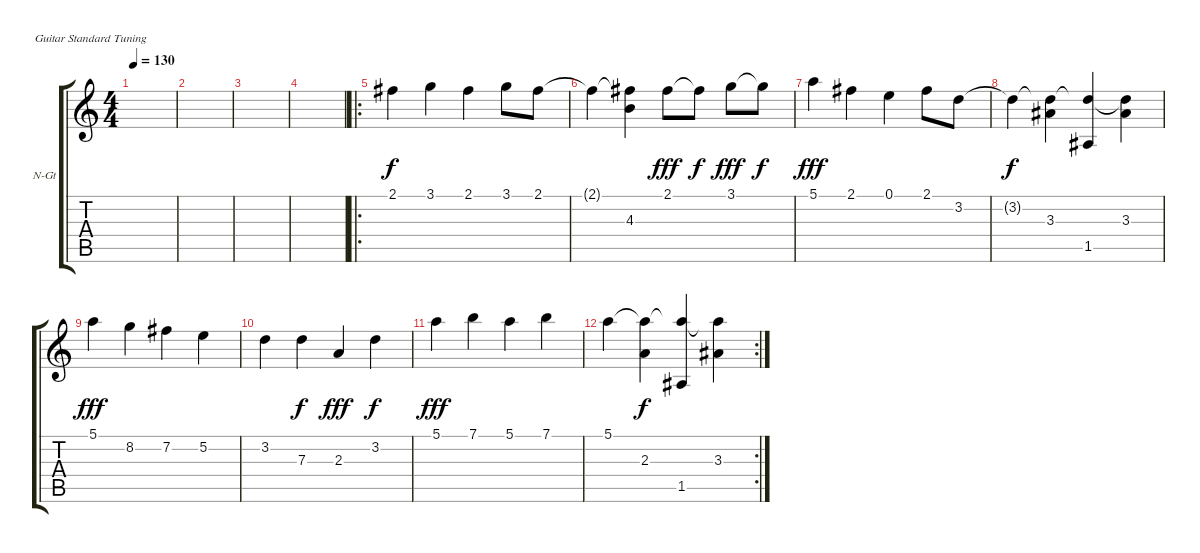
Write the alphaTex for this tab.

\bracketExtendMode groupsimilarinstruments
\firstSystemTrackNameOrientation horizontal
\otherSystemsTrackNameOrientation horizontal
\track ("Nylon Guitar" "N-Gt") {instrument acousticguitarnylon}
\staff {score tabs}
\tuning (E4 B3 G3 D3 A2 E2)
\ts (4 4)
\tempo 130
\clef g2
\scale
0.333333
\ks c
|
\scale
0.333333 |
\scale
0.333333 |
\scale
0.333333 |
\ro
\scale
0.333333 2.1.4 3.1.4 2.1.4 3.1.8 2.1.8 |
\scale
0.333333 2.1{t}.4{dy f} (2.1{t} 4.3).4 2.1.8{dy fff} 2.1{t}.8{dy f} 3.1.8{dy fff} 3.1{t}.8{dy f} |
\scale
0.333333 5.1.4{dy fff} 2.1.4 0.1.4 2.1.8 3.2.8 |
\scale
0.333333 3.2{t}.4{dy f} (3.3 3.2{t}).4 (1.5 3.2{t}).4 (3.2{t} 3.3).4 |
\scale
0.333333 5.1.4{dy fff} 8.2.4 7.2.4 5.2.4 |
\scale
0.333333 3.2.4 7.3.4{dy f} 2.3.4{dy fff} 3.2.4{dy f} |
\scale
0.333333 5.1.4{dy fff} 7.1.4 5.1.4 7.1.4 |
\rc 2
\scale
0.333333 5.1.4 (2.3 5.1{t}).4{dy f} (1.5 5.1{t}).4 (5.1{t} 3.3).4
